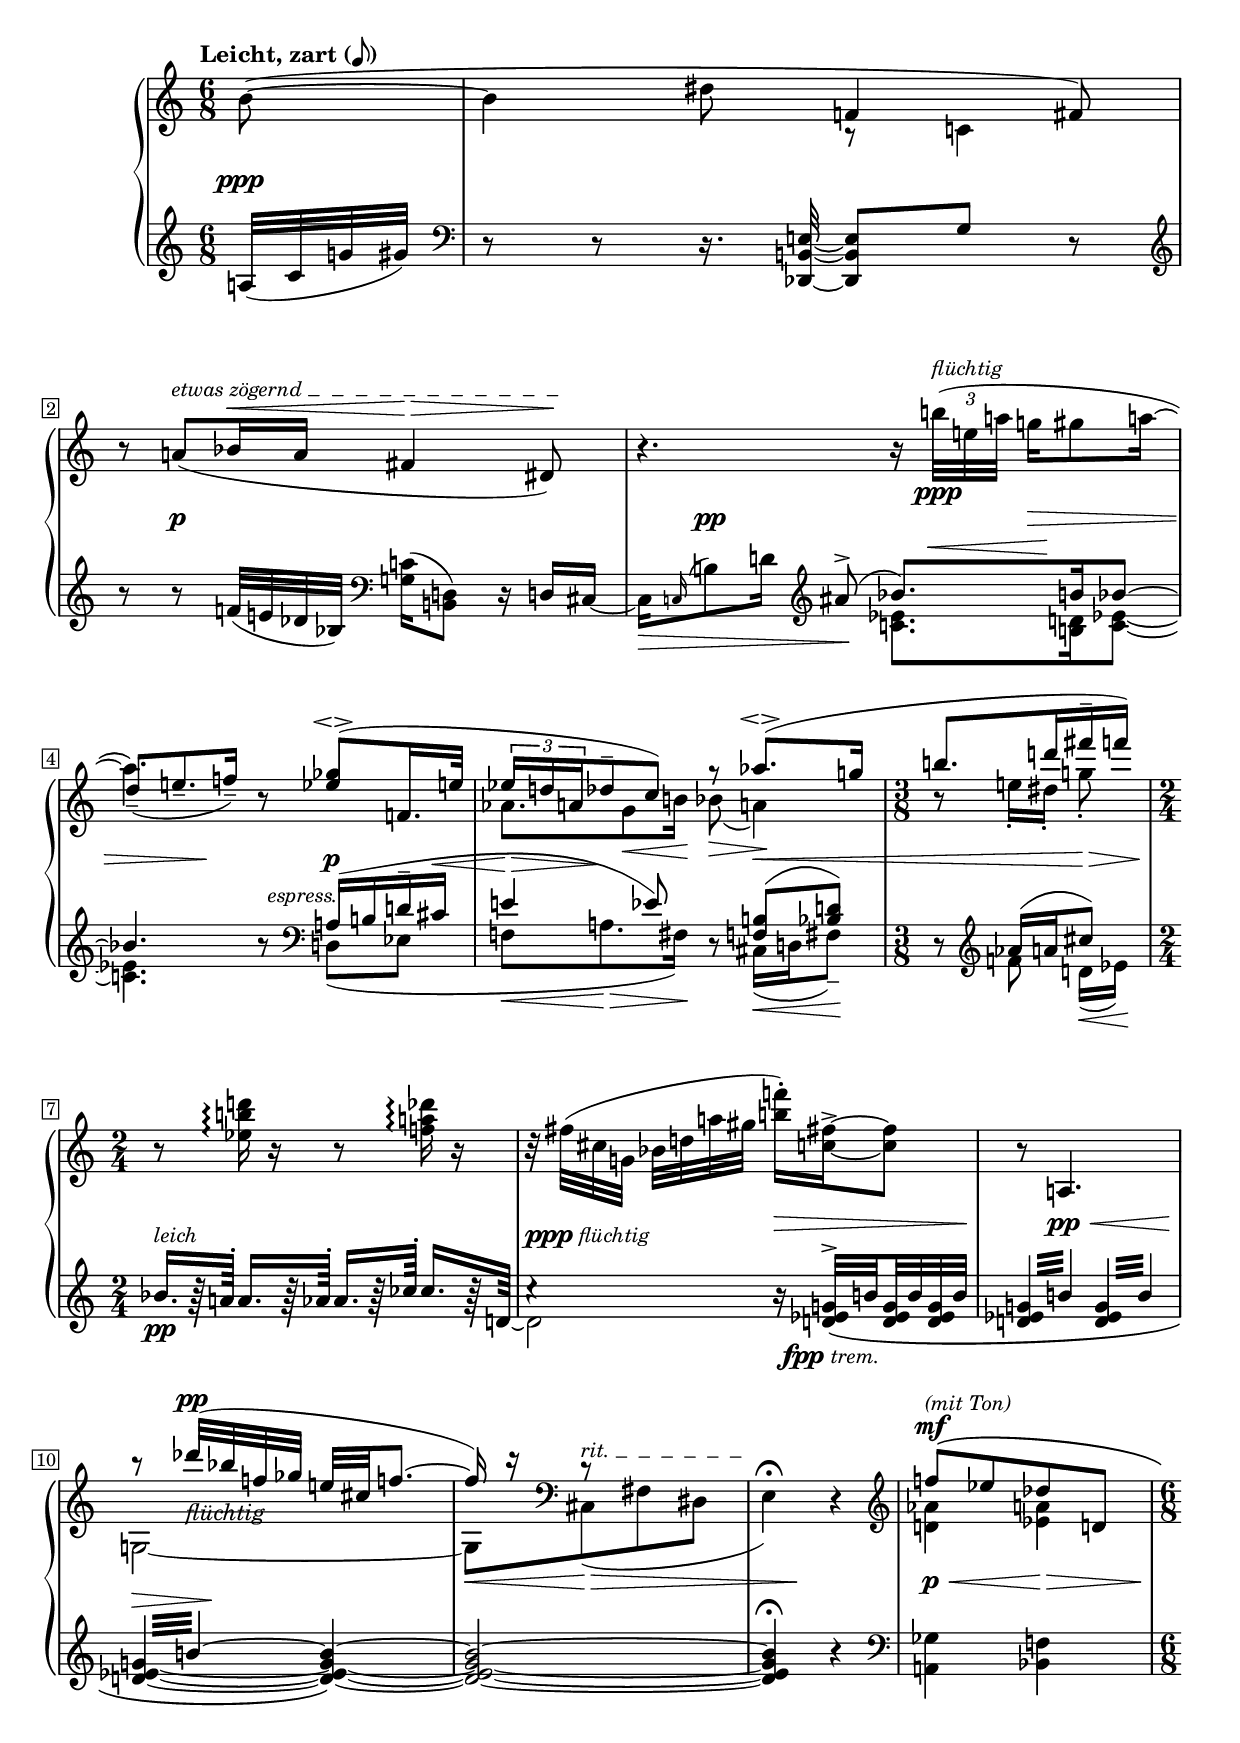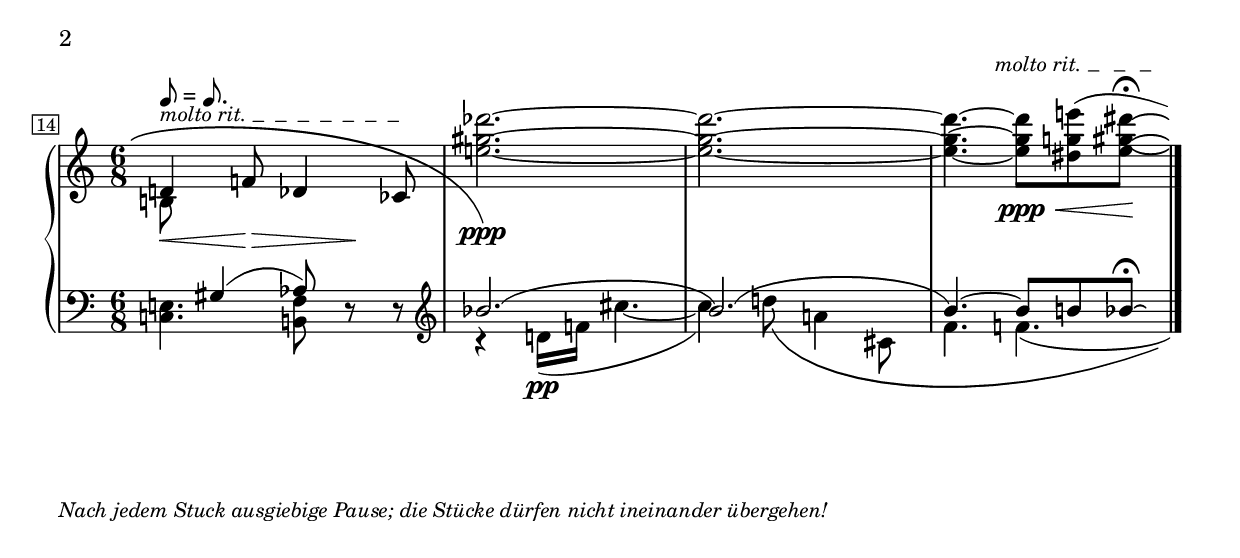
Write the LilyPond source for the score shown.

Global = {
  \key c \major
  \time 6/8
  \include "../global.ly"
}

% extend laissez-vibrer tie
extendLV = #(define-music-function (parser location further) (number?) #{
  \once \override LaissezVibrerTie.X-extent = #'(0 . 0)
  \once \override LaissezVibrerTie.details.note-head-gap = #(/ further -2)
  \once \override LaissezVibrerTie.extra-offset = #(cons (/ further 2) 0)
#})

Sopran = \context Voice = "one" \relative c'' {
  \voiceOne
  \override MultiMeasureRest.staff-position = #0
  \override Rest.staff-position = #0
  \override DynamicText.Y-offset = #-2.4
  \override Hairpin.Y-offset = #-2
  \stemNeutral\slurNeutral
  \tempo \markup {
    \bold\concat { "Leicht, zart (" { \tiny\note {8} #1 } ")" }
  }
  \partial 8 b8~(
  %1
  | b4 dis8 f,!4 fis8)
    \break
  | r a![(^\markup {
      \small "etwas zögernd"
      %\override #'((on . 0.3) (off . 0.5))
      \draw-dashed-line #'(24 . 0)
    } bes16^\< a] fis4\!\> dis8\!)
  | r4. r16 \tuplet 3/2 { b''!32[(\ppp^\markup {
       \small "flüchtig"
    } e,! a!] } g!16[ gis8 a!16~]
  | a4.) r8 \stemUp\slurUp <ees ges>8\espressivo[( f,!16. e'!32]
  %5
  | \tuplet 3/2 { ees16 d! a! } des8^- c) g'\rest aes8.\espressivo[( g16]
  | \time 3/8 b!8.[ d!16 fis^- f!])
  | \time 2/4 \stemDown r8 <ees, b'! d!>16\arpeggio r16 r8 <f! a! des>16\arpeggio r16
  | r32 fis[( cis g!] bes[ d! a'! gis] <b! f'!>16^.)[ <c,!_~ fis~>^> q8]
  | r8 \stemUp a,!4.
  %10
  | b''8\rest
    \once\override Staff.TextScript.extra-offset = #'(0 . 6)
    des32^\pp_\markup { "flüchtig" } [( bes f! ges] e![ cis f!8.~]
  | f16) c'16\rest c,,8\rest^\markup {
      \small "rit."
      \draw-dashed-line #'(12 . 0)
    } s4
  | s2
  | \shape #'(
      (( 0 . 0) (0 . 0) (0 . 0) (0 . 0))
      (( 0.5 . 1) (0 . 1) (0 . -2) (0 . -11))
    ) PhrasingSlur

    f'!8[\(^\mf^\markup {
      \small "(mit Ton)"
    } ees des d,!]
    \break
  | \time 6/8 d!4^\markup {
      \small "molto rit."
      \draw-dashed-line #'(14 . 0)
    }^\markup { \tiny\note {8} #1 "=" \tiny\note {8.} #1  } f!8 des4 ces8
  %15
  | \stemDown
    % FIXME
    <e'!_~ gis^~ des'^~>2.\ppp\)
  | <e_~ gis^~ des'^~>2.
  | <e_~ gis^~ des'^~>4.
    \once\override Staff.TextScript.extra-offset = #'(-2 . 0)
    q8[^\markup {
      \small "molto rit."
      \draw-dashed-line #'(6 . 0)
    }
    \shape #'((0 . 0) (0 . 0) (0 . 1) (4 . 0.2)) Slur
    <dis g! e'!>(
    \extendLV #2
    \override LaissezVibrerTieColumn.tie-configuration
       = #`((9 . ,UP)
            (5 . ,UP)
            (3 . ,DOWN))
    <e gis dis'>]\laissezVibrer\fermata)
  \fine
}

Alto = \context Voice = "two" \relative c' {
  \voiceTwo
  \override MultiMeasureRest.staff-position = #0
  \override Rest.staff-position = #0
  \partial 8 s8
  %1
  | s4. b8\rest c!4
  | s2.*2
  | \stemUp d'8_-[( e!8._- f!16_-)] s4.
  %5
  | \stemDown aes,8.[ g8\< b!16\!] bes8(\> a!4)\!
  | r8 e'!16_.[ dis_.] g!8_.
  | s2*3
  %10
  | g,,!2~
  | g8[ \clef bass cis,( fis dis]
  | e4)^\fermata r
    \clef treble
  | <d'! aes'>4 <ees a!>
  | b!8\< s s\!\> s s\! s

}

Tenor = \context Voice = "three" \relative c' {
  \voiceThree
  \override MultiMeasureRest.staff-position = #0
  \override Rest.staff-position = #0
  \set baseMoment = #(ly:make-moment 1/8)
  \partial 8 s8
  %1
  | s2.*2
  | s4
    \clef bass \stemUp\tieUp\slurUp ais'8^>^(
    \once\override Hairpin.shorten-pair = #'(3.5 . 3.5)
    bes8.[)^\< b!16\! bes8~]
  | \override Hairpin.to-barline = ##f
    \override Slur.height-limit = 20
    \override DynamicLineSpanner.outside-staff-priority = ##f
    bes4. s8
    \clef bass
    \shape #'((0 . 0) (0 . -5) (0 . -1) (0 . 0)) Slur
    a,!16[( b! d!^- cis^\<]
  %5
  | \once\override Hairpin.shorten-pair = #'(0 . 6)
    e!4\!^\> ees8)\! s <f,! b!>[( <bes d!>])
  | s8 aes'16[( a! cis8])
    \override Hairpin.to-barline = ##t
  | s2
  | \set subdivideBeams = ##t
    c4\rest r16
    \once\override Staff.TextScript.extra-offset = #'(-4 . 0.5)
    <d,! ees g!>32^>[_\(_\markup {
      \dynamic fpp \small "trem."
    } b'! <d, ees g> b' <d, ees g> b']
  | \repeat tremolo 4 { <d,! ees g!>32 b'! }
    \repeat tremolo 4 { <d, ees g>32 b' }
  %10
  | \set tieWaitForNote = ##t
    \once\override Hairpin.shorten-pair = #'(0 . 13)
    \repeat tremolo 4 {
      <d,!_~ ees_~ g!_~>32^\> b'!~
    }
    <d,_~ ees_~ g_~ b^~>4\)\!
  | <d_~ ees_~ g_~ b^~>2
  | <d ees g b>4\fermata r
  | s2
  | s8 gis,4( aes8) s4
  %15
  | \shape #'((0 . 0) (0 . 1.5) (0 . 2.5) (0 . 0)) Tie
    bes'2.~
  | \shape #'((0 . 0) (0 . 2.5) (0 . 2.5) (0 . 0)) Tie
    2.~
  | 4.~ 8[ b! bes\laissezVibrer]\fermata
}

Bass = \context Voice = "four" \relative c' {
  \voiceFour
  \override MultiMeasureRest.staff-position = #0
  \override Rest.staff-position = #0
  \stemNeutral\slurNeutral
  \clef treble
  \partial 8 a!32[( c g'! gis)]
  %1
  | \clef bass r8 r r16. <des,, b'! e!>32~ q8[ g'] r
  | \clef treble r r f'32[( e! des bes]) \clef bass <g! c!>16[( <b,! d!>8]) r16 d![ cis~]
  | cis16[_\> \appoggiatura c!16 b'!8 d!16]
    \clef treble \stemDown\slurDown s8\! <c! ees>8.[ <b! d!>16 <c ees>8~]
  | <c! ees>4.
    \once\override Staff.TextScript.extra-offset = #'(1 . 0.2)
    r8^\markup { \small "espress." } \clef bass d,!8[( ees]
  %5
  | f!8[_\< a!8.\!\> fis16\!]) r8 cis16[(_\< d fis8_-])\!
  | \time 3/8 r8 \clef treble f'! d!16[(\< ees])\!
  | \time 2/4 \stemUp bes'16.[_\pp r64 a!^.] a16.[ r64 aes^.] aes16.[ r64 ces^.] ces16.[ r64 d,!~]
  | \stemDown d2
  | s1*2/4*4
  %13
  | \clef bass <a,! ges'>4 <bes f'!>
  | \time 6/8 <c! e!>4. <b! f'>8 r r
  | \clef treble c'4\rest d!16[(\pp f!] cis'4._~
  | cis4)
    \shape #'((-0.5 . -1.5) (0 . 0) (0 . -1) (14 . -1)) PhrasingSlur
    d!8\( a!4 cis,8
  | f4. f!4.( <>)\)
  \fine
}

centerDynamics = {
  \partial 8
    \once\override Staff.TextScript.extra-offset = #'(-2 . 0)
    s8-\markup { \dynamic ppp }
  %1
  | s2.
  | s8 s4\p s4.
  | s16 s8\pp s8. s8 s\> s
  | s4 s8\! s8 s\p s
  %5
  | s2 s4\<
  | s8 s s16\!\> s
  | s4\!-\markup { \small "leich" } s
  | s4-\markup { \dynamic ppp \small "flüchtig" }
    s4\>
  | s8\! s\pp\< s4
  %10
  | s4\! s
  | s8\< s4\!\> s8
  | s8 s\! s4
  | s8\p\< s s\!\> s
  | s8\! s s2
  %15
  | s2.*2
  | s4 s8 s\ppp\< s s\!

}

\score {
  \new PianoStaff
  <<
    \accidentalStyle Score.piano
    \context Staff = "upper" <<
      \set Staff.midiInstrument = #"acoustic grand"
      \Global
      \clef treble
      \Sopran
      \Alto
    >>
    \context Dynamics <<
      \Global \centerDynamics
    >>
    \context Staff = "lower" <<
      \set Staff.midiInstrument = #"acoustic grand"
      \Global
      \clef bass
      \Tenor
      \Bass
    >>
  >>
  \header {
    composer = "Arnold Schönberg"
    %opus = "Op. 19"
    title = \markup {
      \fill-line {
        \center-column {
          \null\null
          \line { \abs-fontsize #18 "Sechs kleine Klavierstücke, Op. 19" }
          \line {
            \abs-fontsize #14 \italic "Six little piano pieces"
            \abs-fontsize #14 \normal-text\bold "(1911)"
          }
          \null
        }
      }
    }
    % \markup { \abs-fontsize #30 "1." }
    subtitle = #f
  }
  \layout {
    \context {
      \PianoStaff
      % More space between staves in the same PianoStaff
      \override StaffGrouper.staff-staff-spacing.minimum-distance = 14
      \override TextScript.font-shape = #'italic
    }
  }
  \midi {
    \tempo 4 = 100
  }
}

\markup {
  \column {
    \fill-line {
      \small\italic "Nach jedem Stuck ausgiebige Pause; die Stücke dürfen nicht ineinander übergehen!" ""
    }
  }
}